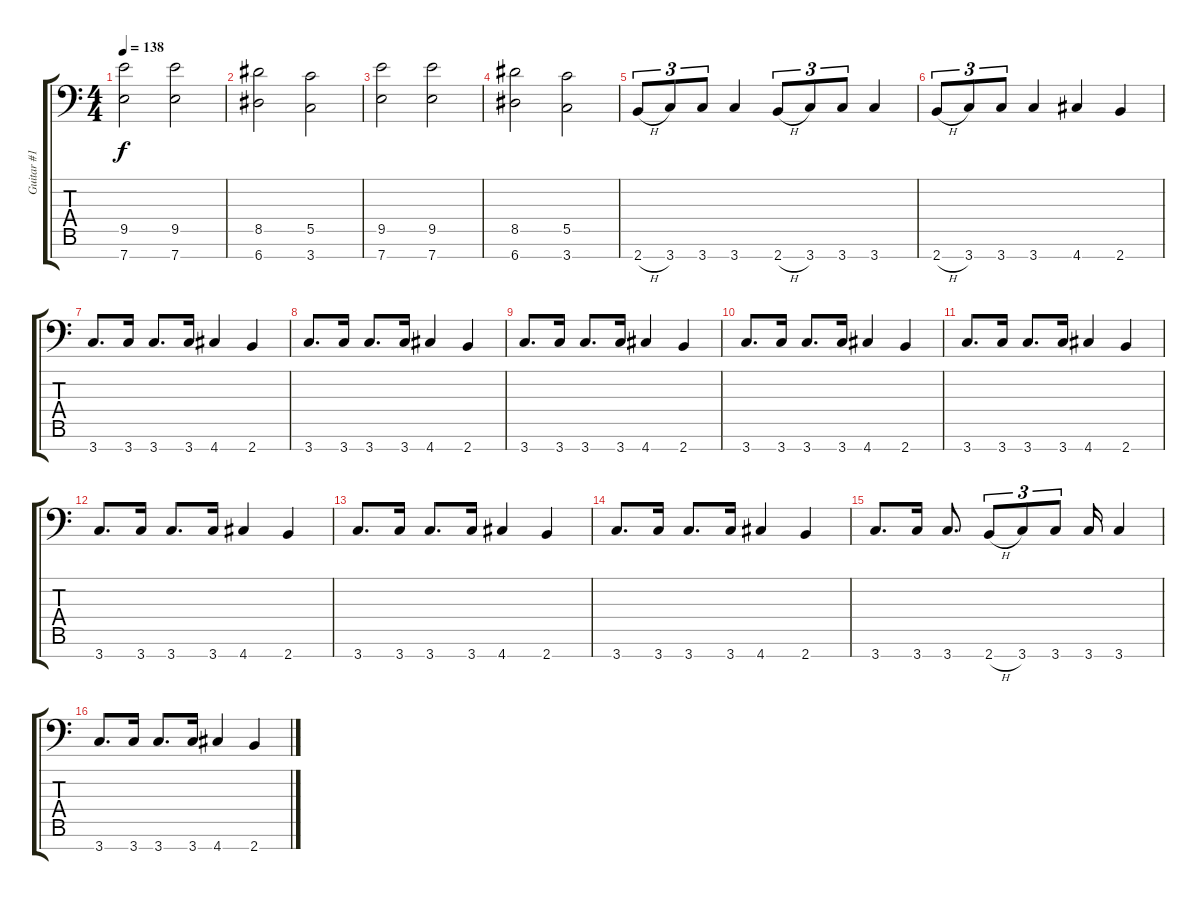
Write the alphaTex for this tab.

\track ("Guitar #1" "Guitar #1") {instrument distortionguitar}
\staff {score tabs}
\tuning (D4 A3 F3 C3 G2 D2 A1) {hide}
\ts (4 4)
\tempo 138
\clef f4
\ks c
(9.5 7.7).2{dy f} (9.5 7.7).2 |
(8.5 6.7).2 (5.5 3.7).2 |
(9.5 7.7).2 (9.5 7.7).2 |
(8.5 6.7).2 (5.5 3.7).2 |
2.7{h}.8{tu (3 2)} 3.7.8{tu (3 2)} 3.7.8{tu (3 2)} 3.7.4 2.7{h}.8{tu (3 2)} 3.7.8{tu (3 2)} 3.7.8{tu (3 2)} 3.7.4 |
2.7{h}.8{tu (3 2)} 3.7.8{tu (3 2)} 3.7.8{tu (3 2)} 3.7.4 4.7.4 2.7.4 |
3.7.8{d} 3.7.16 3.7.8{d} 3.7.16 4.7.4 2.7.4 |
3.7.8{d} 3.7.16 3.7.8{d} 3.7.16 4.7.4 2.7.4 |
3.7.8{d} 3.7.16 3.7.8{d} 3.7.16 4.7.4 2.7.4 |
3.7.8{d} 3.7.16 3.7.8{d} 3.7.16 4.7.4 2.7.4 |
3.7.8{d} 3.7.16 3.7.8{d} 3.7.16 4.7.4 2.7.4 |
3.7.8{d} 3.7.16 3.7.8{d} 3.7.16 4.7.4 2.7.4 |
3.7.8{d} 3.7.16 3.7.8{d} 3.7.16 4.7.4 2.7.4 |
3.7.8{d} 3.7.16 3.7.8{d} 3.7.16 4.7.4 2.7.4 |
3.7.8{d} 3.7.16 3.7.8{d} 2.7{h}.8{tu (3 2)} 3.7.8{tu (3 2)} 3.7.8{tu (3 2)} 3.7.16 3.7.4 |
3.7.8{d} 3.7.16 3.7.8{d} 3.7.16 4.7.4 2.7.4
